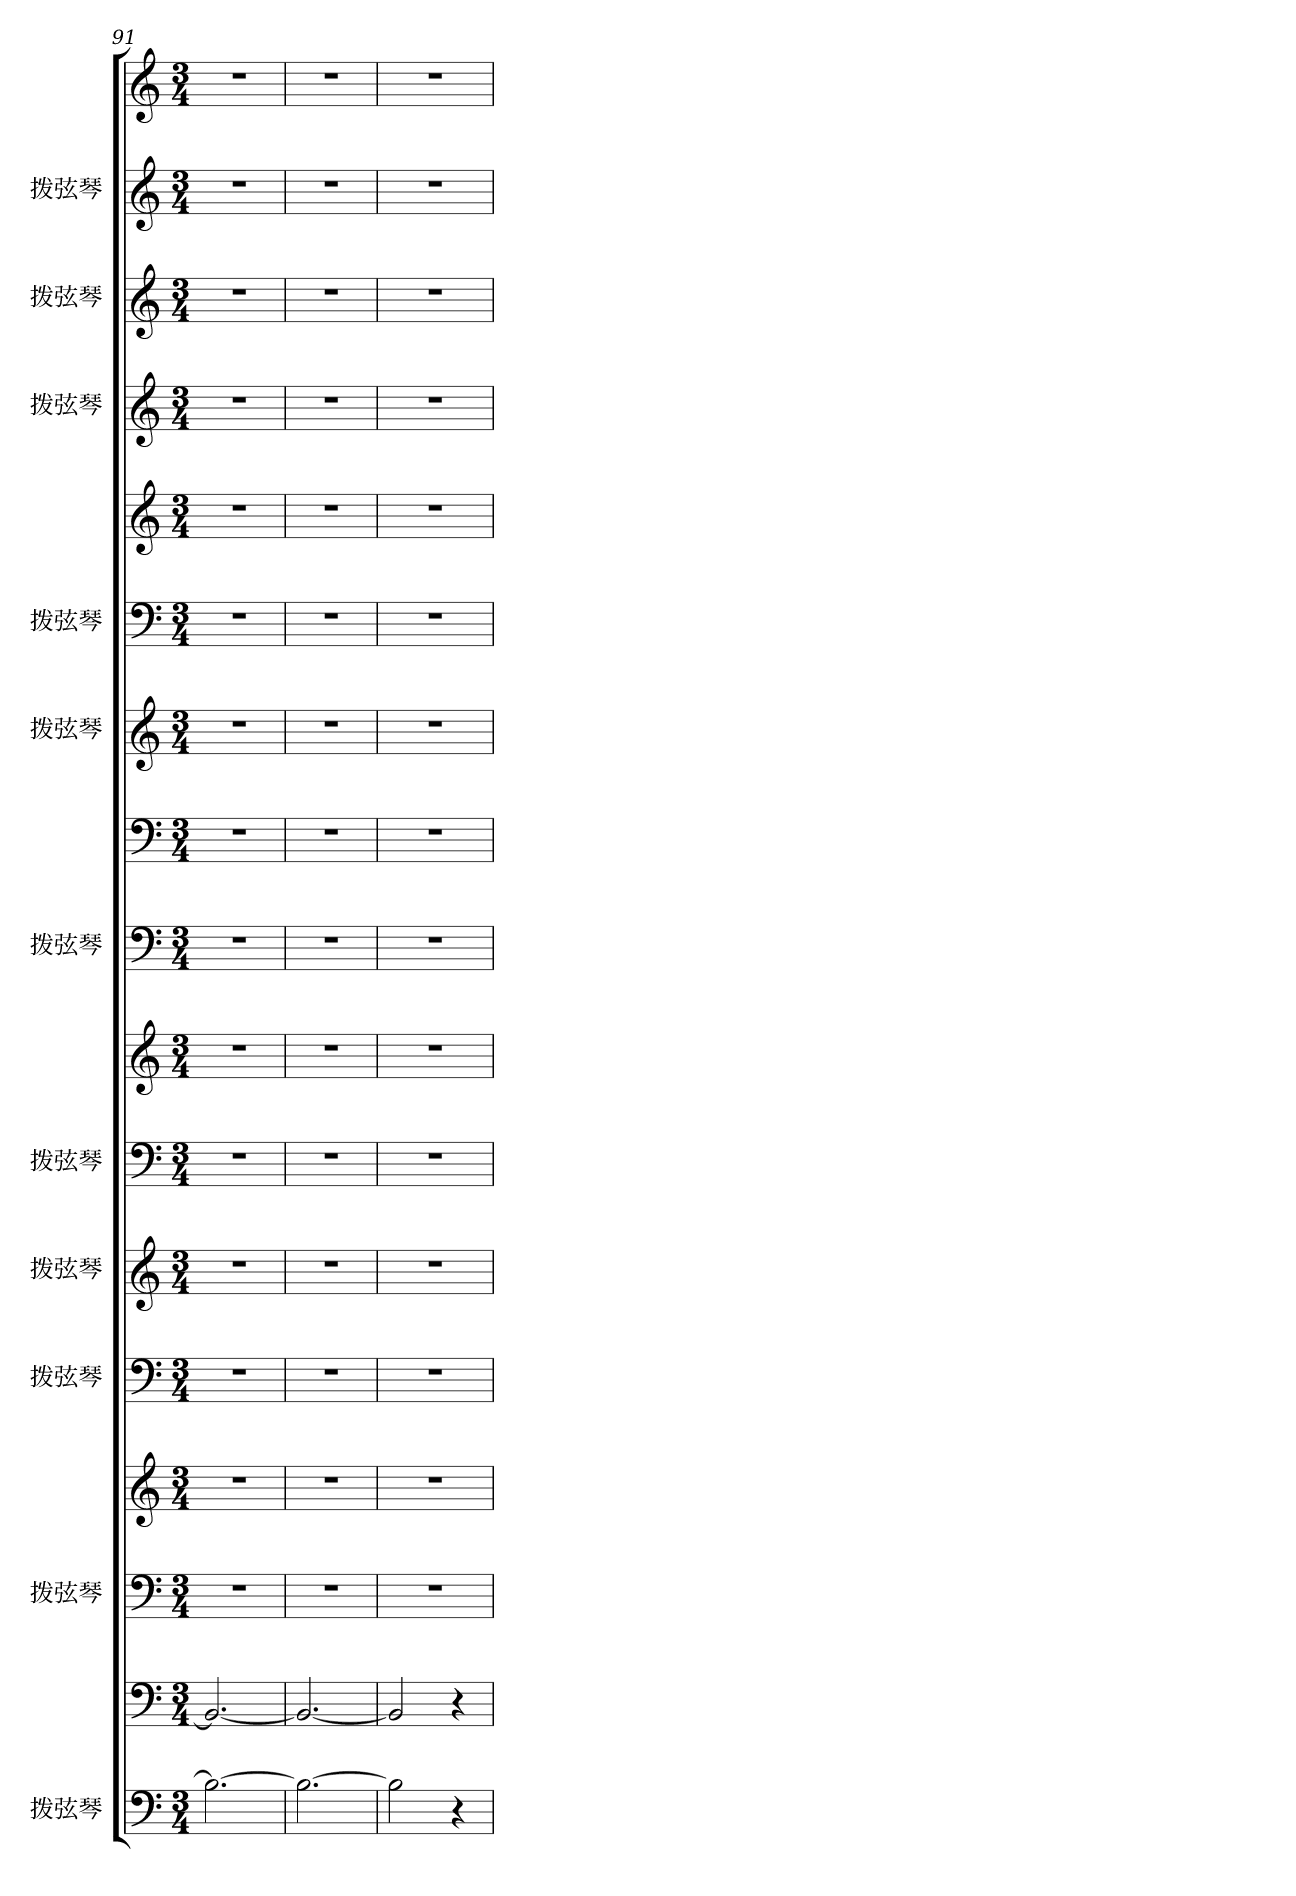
**kern	**kern	**kern	**kern	**kern	**kern	**kern	**kern	**kern	**kern	**kern	**kern	**kern	**kern	**kern	**kern	**kern
*part11	*part11	*part10	*part10	*part9	*part8	*part7	*part7	*part6	*part6	*part5	*part4	*part4	*part3	*part2	*part1	*part1
*staff17	*staff16	*staff15	*staff14	*staff13	*staff12	*staff11	*staff10	*staff9	*staff8	*staff7	*staff6	*staff5	*staff4	*staff3	*staff2	*staff1
*I"拨弦琴	*	*I"拨弦琴	*	*I"拨弦琴	*I"拨弦琴	*I"拨弦琴	*	*I"拨弦琴	*	*I"拨弦琴	*I"拨弦琴	*	*I"拨弦琴	*I"拨弦琴	*I"拨弦琴	*
*clefF4	*clefF4	*clefF4	*clefG2	*clefF4	*clefG2	*clefF4	*clefG2	*clefF4	*clefF4	*clefG2	*clefF4	*clefG2	*clefG2	*clefG2	*clefG2	*clefG2
*k[]	*k[]	*k[]	*k[]	*k[]	*k[]	*k[]	*k[]	*k[]	*k[]	*k[]	*k[]	*k[]	*k[]	*k[]	*k[]	*k[]
*M3/4	*M3/4	*M3/4	*M3/4	*M3/4	*M3/4	*M3/4	*M3/4	*M3/4	*M3/4	*M3/4	*M3/4	*M3/4	*M3/4	*M3/4	*M3/4	*M3/4
=91	=91	=91	=91	=91	=91	=91	=91	=91	=91	=91	=91	=91	=91	=91	=91	=91
2.B-\_	2.BB-/_	2.r	2.r	2.r	2.r	2.r	2.r	2.r	2.r	2.r	2.r	2.r	2.r	2.r	2.r	2.r
=92	=92	=92	=92	=92	=92	=92	=92	=92	=92	=92	=92	=92	=92	=92	=92	=92
2.B-\_	2.BB-/_	2.r	2.r	2.r	2.r	2.r	2.r	2.r	2.r	2.r	2.r	2.r	2.r	2.r	2.r	2.r
=93	=93	=93	=93	=93	=93	=93	=93	=93	=93	=93	=93	=93	=93	=93	=93	=93
2B-\]	2BB-/]	2.r	2.r	2.r	2.r	2.r	2.r	2.r	2.r	2.r	2.r	2.r	2.r	2.r	2.r	2.r
4r	4r	.	.	.	.	.	.	.	.	.	.	.	.	.	.	.
=	=	=	=	=	=	=	=	=	=	=	=	=	=	=	=	=
*-	*-	*-	*-	*-	*-	*-	*-	*-	*-	*-	*-	*-	*-	*-	*-	*-
